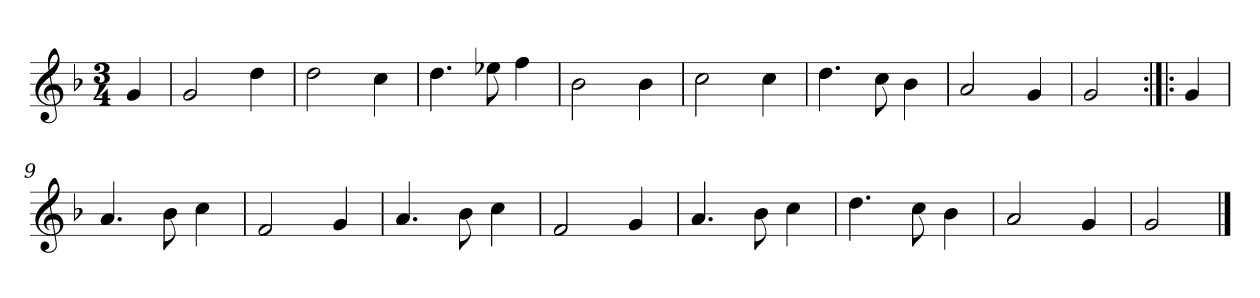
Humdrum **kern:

**kern
*part1
*staff1
*clefG2
*k[b-]
*G:dor
*M3/4
*MM120
=
4g
=1
2g
4dd
=2
2dd
4cc
=3
4.dd
8ee-X
4ff
=4
2b-
4b-
=5
2cc
4cc
=6
4.dd
8cc
4b-
=7
2a
4g
=8
2g
=:|!|:
4g
=9
4.a
8b-
4cc
=10
2f
4g
=11
4.a
8b-
4cc
=12
2f
4g
=13
4.a
8b-
4cc
=14
4.dd
8cc
4b-
=15
2a
4g
=16
2g
==
*-
